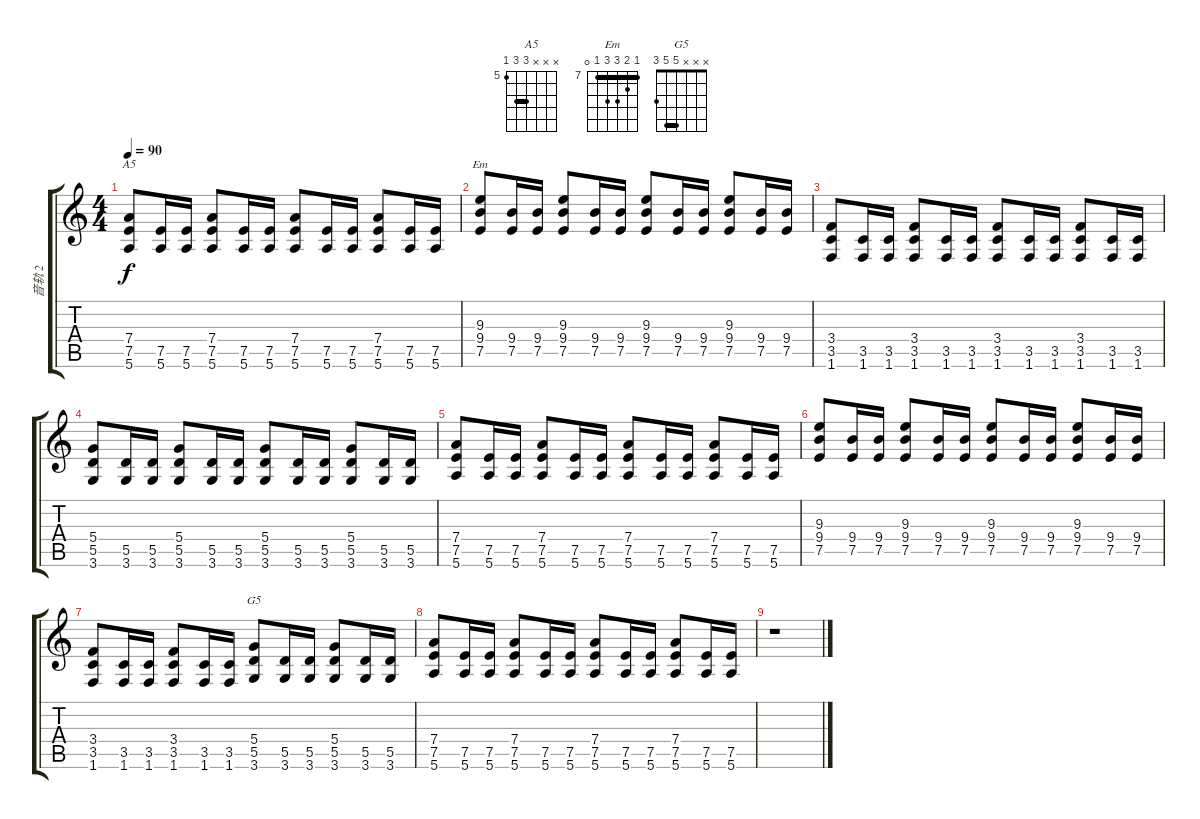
\track ("音轨 2" "音轨 2") {instrument distortionguitar}
\staff {score tabs}
\tuning (E4 B3 G3 D3 A2 E2) {hide}
\chord ("A5" x x x 7 7 5) {firstfret 5 barre 7}
\chord ("Em" 7 8 9 9 7 0) {firstfret 7 barre 7}
\chord ("G5" x x x 5 5 3) {barre 5}
\ts (4 4)
\tempo 90
\clef g2
\ks c
(7.4 7.5 5.6).8{ch "A5" dy f} (7.5 5.6).16 (7.5 5.6).16 (7.4 7.5 5.6).8 (7.5 5.6).16 (7.5 5.6).16 (7.4 7.5 5.6).8 (7.5 5.6).16 (7.5 5.6).16 (7.4 7.5 5.6).8 (7.5 5.6).16 (7.5 5.6).16 |
(9.3 9.4 7.5).8{ch "Em"} (9.4 7.5).16 (9.4 7.5).16 (9.3 9.4 7.5).8 (9.4 7.5).16 (9.4 7.5).16 (9.3 9.4 7.5).8 (9.4 7.5).16 (9.4 7.5).16 (9.3 9.4 7.5).8 (9.4 7.5).16 (9.4 7.5).16 |
(3.4 3.5 1.6).8 (3.5 1.6).16 (3.5 1.6).16 (3.4 3.5 1.6).8 (3.5 1.6).16 (3.5 1.6).16 (3.4 3.5 1.6).8 (3.5 1.6).16 (3.5 1.6).16 (3.4 3.5 1.6).8 (3.5 1.6).16 (3.5 1.6).16 |
(5.4 5.5 3.6).8 (5.5 3.6).16 (5.5 3.6).16 (5.4 5.5 3.6).8 (5.5 3.6).16 (5.5 3.6).16 (5.4 5.5 3.6).8 (5.5 3.6).16 (5.5 3.6).16 (5.4 5.5 3.6).8 (5.5 3.6).16 (5.5 3.6).16 |
(7.4 7.5 5.6).8 (7.5 5.6).16 (7.5 5.6).16 (7.4 7.5 5.6).8 (7.5 5.6).16 (7.5 5.6).16 (7.4 7.5 5.6).8 (7.5 5.6).16 (7.5 5.6).16 (7.4 7.5 5.6).8 (7.5 5.6).16 (7.5 5.6).16 |
(9.3 9.4 7.5).8 (9.4 7.5).16 (9.4 7.5).16 (9.3 9.4 7.5).8 (9.4 7.5).16 (9.4 7.5).16 (9.3 9.4 7.5).8 (9.4 7.5).16 (9.4 7.5).16 (9.3 9.4 7.5).8 (9.4 7.5).16 (9.4 7.5).16 |
(3.4 3.5 1.6).8 (3.5 1.6).16 (3.5 1.6).16 (3.4 3.5 1.6).8 (3.5 1.6).16 (3.5 1.6).16 (5.4 5.5 3.6).8{ch "G5"} (5.5 3.6).16 (5.5 3.6).16 (5.4 5.5 3.6).8 (5.5 3.6).16 (5.5 3.6).16 |
(7.4 7.5 5.6).8 (7.5 5.6).16 (7.5 5.6).16 (7.4 7.5 5.6).8 (7.5 5.6).16 (7.5 5.6).16 (7.4 7.5 5.6).8 (7.5 5.6).16 (7.5 5.6).16 (7.4 7.5 5.6).8 (7.5 5.6).16 (7.5 5.6).16 |
r.1
